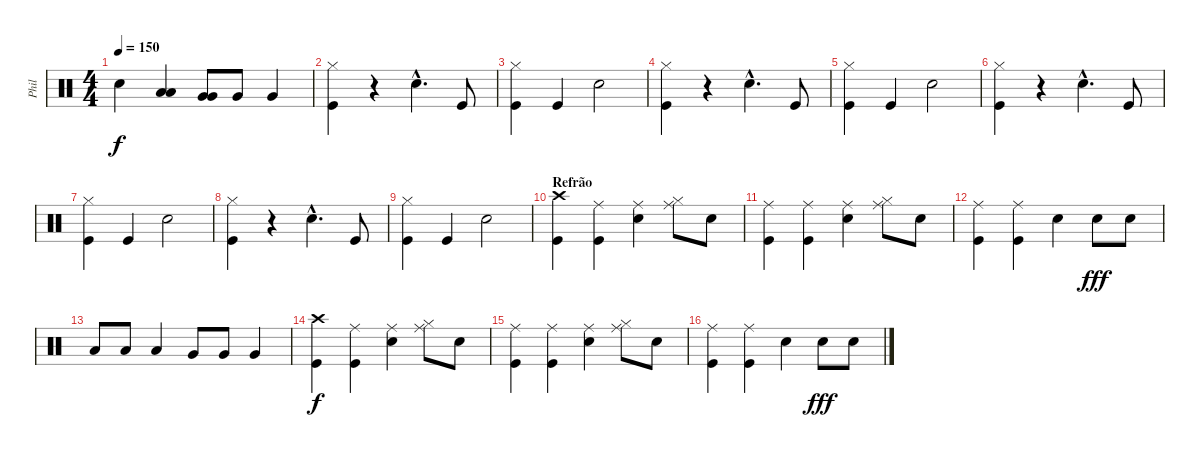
\track ("Phil" "Phil") {instrument percussion}
\staff {score}
\articulation defaults
\ts (4 4)
\tempo 150
\clef neutral
\ks c "Snare (hit) 2".4{dy f}
("Low Tom (hit)" "Low Tom (hit)").4 ("Very Low Tom (hit)" "Very Low Tom (hit)").8 "Very Low Tom (hit)".8 "Very Low Tom (hit)".4 |
("Kick (hit)" "Hi-Hat (closed)").4 r.4 "Snare (hit) 2"{hac}.4{d} "Kick (hit)".8 |
("Kick (hit)" "Hi-Hat (closed)").4 "Kick (hit)".4 "Snare (hit) 2".2 |
("Kick (hit)" "Hi-Hat (closed)").4 r.4 "Snare (hit) 2"{hac}.4{d} "Kick (hit)".8 |
("Kick (hit)" "Hi-Hat (closed)").4 "Kick (hit)".4 "Snare (hit) 2".2 |
("Kick (hit)" "Hi-Hat (closed)").4 r.4 "Snare (hit) 2"{hac}.4{d} "Kick (hit)".8 |
("Kick (hit)" "Hi-Hat (closed)").4 "Kick (hit)".4 "Snare (hit) 2".2 |
("Kick (hit)" "Hi-Hat (closed)").4 r.4 "Snare (hit) 2"{hac}.4{d} "Kick (hit)".8 |
("Kick (hit)" "Hi-Hat (closed)").4 "Kick (hit)".4 "Snare (hit) 2".2 |
\section ("" "Refrão")
("Kick (hit)" "Crash high (hit)").4 ("Kick (hit)" "Ride (middle)").4 ("Snare (hit) 2" "Ride (middle)").4 ("Hi-Hat (closed)" "Ride (middle)").8 "Snare (hit) 2".8 |
("Kick (hit)" "Ride (middle)").4 ("Kick (hit)" "Ride (middle)").4 ("Snare (hit) 2" "Ride (middle)").4 ("Hi-Hat (closed)" "Ride (middle)").8 "Snare (hit) 2".8 |
("Kick (hit)" "Ride (middle)").4 ("Kick (hit)" "Ride (middle)").4 "Snare (hit) 2".4 "Snare (hit) 2".8{dy fff} "Snare (hit) 2".8 |
"Low Tom (hit)".8 "Low Tom (hit)".8 "Low Tom (hit)".4 "Very Low Tom (hit)".8 "Very Low Tom (hit)".8 "Very Low Tom (hit)".4 |
("Kick (hit)" "Crash high (hit)").4{dy f} ("Kick (hit)" "Ride (middle)").4 ("Snare (hit) 2" "Ride (middle)").4 ("Hi-Hat (closed)" "Ride (middle)").8 "Snare (hit) 2".8 |
("Kick (hit)" "Ride (middle)").4 ("Kick (hit)" "Ride (middle)").4 ("Snare (hit) 2" "Ride (middle)").4 ("Hi-Hat (closed)" "Ride (middle)").8 "Snare (hit) 2".8 |
("Kick (hit)" "Ride (middle)").4 ("Kick (hit)" "Ride (middle)").4 "Snare (hit) 2".4 "Snare (hit) 2".8{dy fff} "Snare (hit) 2".8
